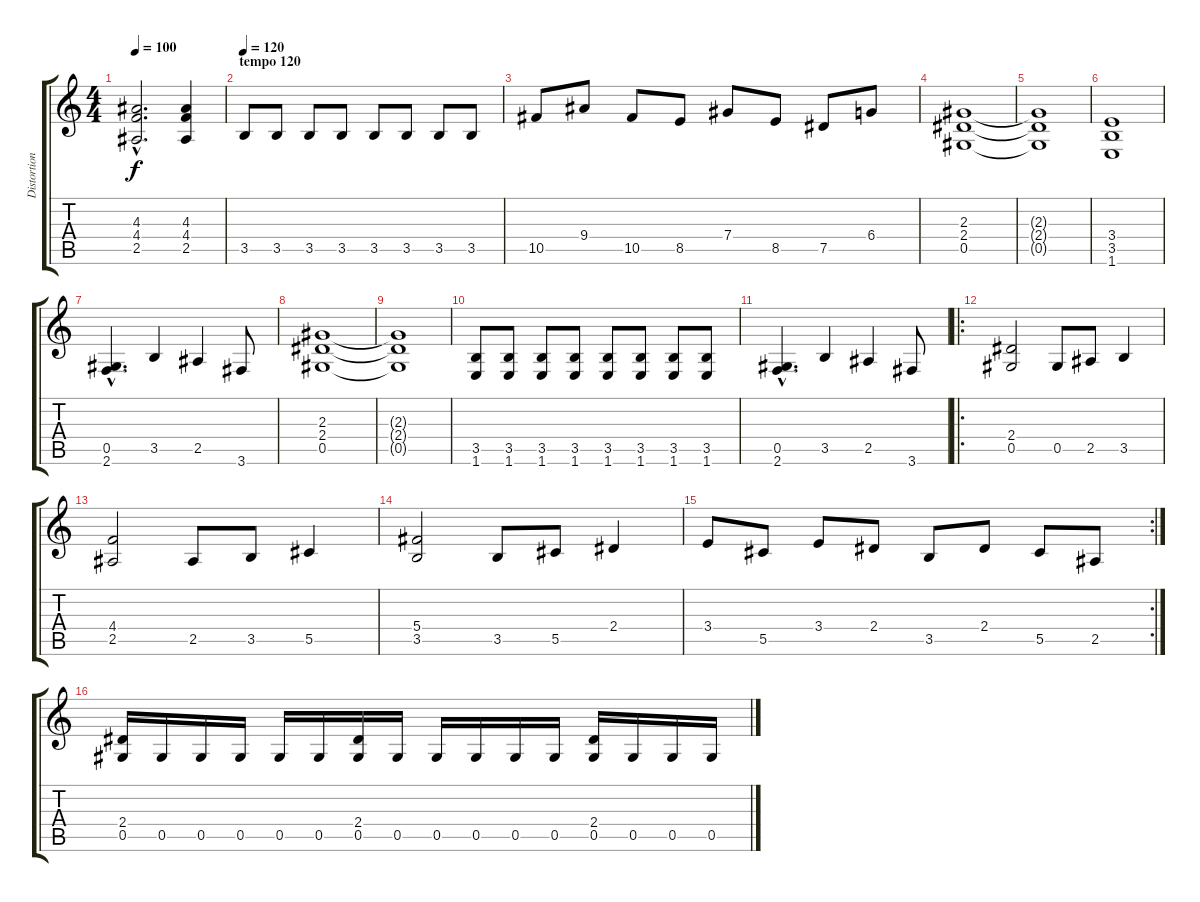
\track ("Distortion Guitar" "Distortion") {instrument distortionguitar}
\staff {score tabs}
\tuning (Eb4 Bb3 Gb3 Db3 Ab2 Eb2) {hide}
\ts (4 4)
\tempo 100
\clef g2
\ks c
(4.3{hac} 4.4{hac} 2.5{hac}).2{d dy f} (4.3 4.4 2.5).4 |
\section ("" "tempo 120")
\tempo 120
3.5.8 3.5.8 3.5.8 3.5.8 3.5.8 3.5.8 3.5.8 3.5.8 |
10.5.8 9.4.8 10.5.8 8.5.8 7.4.8 8.5.8 7.5.8 6.4.8 |
(2.3 2.4 0.5).1 |
(2.3{t} 2.4{t} 0.5{t}).1 |
(3.4 3.5 1.6).1 |
(0.5{hac} 2.6{hac}).4{d} 3.5.4 2.5.4 3.6.8 |
(2.3 2.4 0.5).1 |
(2.3{t} 2.4{t} 0.5{t}).1 |
(3.5 1.6).8 (3.5 1.6).8 (3.5 1.6).8 (3.5 1.6).8 (3.5 1.6).8 (3.5 1.6).8 (3.5 1.6).8 (3.5 1.6).8 |
(0.5{hac} 2.6{hac}).4{d} 3.5.4 2.5.4 3.6.8 |
\ro
(2.4 0.5).2 0.5.8 2.5.8 3.5.4 |
(4.4 2.5).2 2.5.8 3.5.8 5.5.4 |
(5.4 3.5).2 3.5.8 5.5.8 2.4.4 |
\rc 2
3.4.8 5.5.8 3.4.8 2.4.8 3.5.8 2.4.8 5.5.8 2.5.8 |
(2.4 0.5).16 0.5.16 0.5.16 0.5.16 0.5.16 0.5.16 (2.4 0.5).16 0.5.16 0.5.16 0.5.16 0.5.16 0.5.16 (2.4 0.5).16 0.5.16 0.5.16 0.5.16
